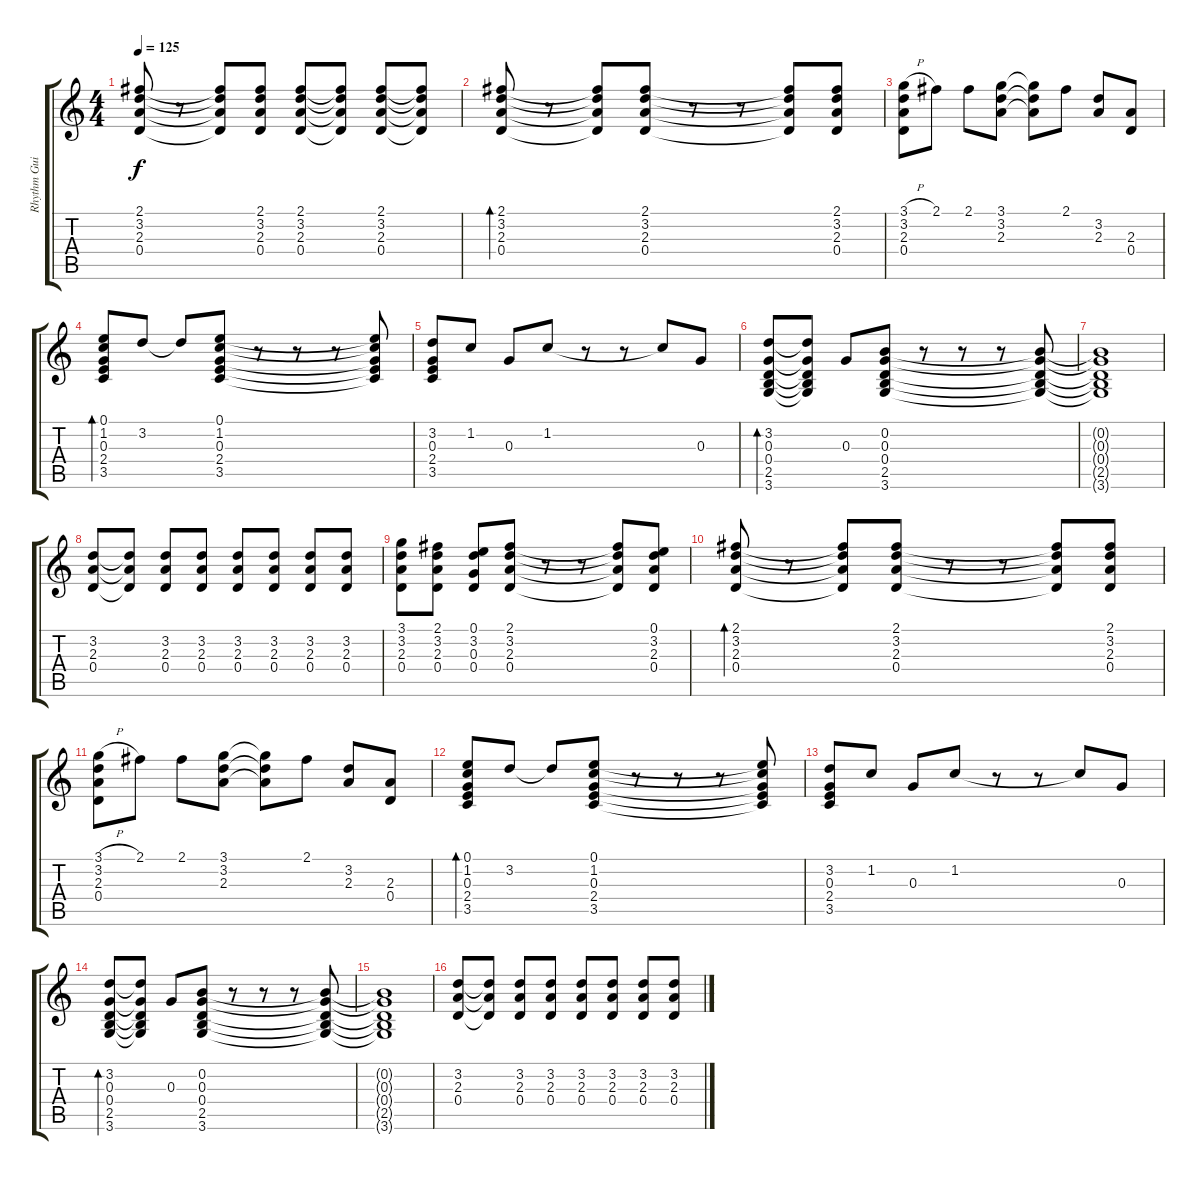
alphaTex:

\track ("Rhythm Guitar" "Rhythm Gui") {instrument overdrivenguitar}
\staff {score tabs}
\tuning (E4 B3 G3 D3 A2 E2) {hide}
\ts (4 4)
\tempo 125
\clef g2
\ks c
(2.1 3.2 2.3 0.4).8{dy f} r.8 (2.1{t} 3.2{t} 2.3{t} 0.4{t}).8 (2.1 3.2 2.3 0.4).8 (2.1 3.2 2.3 0.4).8 (2.1{t} 3.2{t} 2.3{t} 0.4{t}).8 (2.1 3.2 2.3 0.4).8 (2.1{t} 3.2{t} 2.3{t} 0.4{t}).8 |
(2.1 3.2 2.3 0.4).8{bd 60} r.8 (2.1{t} 3.2{t} 2.3{t} 0.4{t}).8 (2.1 3.2 2.3 0.4).8 r.8 r.8 (2.1{t} 3.2{t} 2.3{t} 0.4{t}).8 (2.1 3.2 2.3 0.4).8 |
(3.1{h} 3.2 2.3 0.4).8 2.1.8 2.1.8 (3.1 3.2 2.3).8 (3.1{t} 3.2{t} 2.3{t}).8 2.1.8 (3.2 2.3).8 (2.3 0.4).8 |
(0.1 1.2 0.3 2.4 3.5).8{bd 60} 3.2.8 3.2{t}.8 (0.1 1.2 0.3 2.4 3.5).8 r.8 r.8 r.8 (0.1{t} 1.2{t} 0.3{t} 2.4{t} 3.5{t}).8 |
(3.2 0.3 2.4 3.5).8 1.2.8 0.3.8 1.2.8 r.8 r.8 1.2{t}.8 0.3.8 |
(3.2 0.3 0.4 2.5 3.6).8{bd 60} (3.2{t} 0.3{t} 0.4{t} 2.5{t} 3.6{t}).8 0.3.8 (0.2 0.3 0.4 2.5 3.6).8 r.8 r.8 r.8 (0.2{t} 0.3{t} 0.4{t} 2.5{t} 3.6{t}).8 |
(0.2{t} 0.3{t} 0.4{t} 2.5{t} 3.6{t}).1 |
(3.2 2.3 0.4).8 (3.2{t} 2.3{t} 0.4{t}).8 (3.2 2.3 0.4).8 (3.2 2.3 0.4).8 (3.2 2.3 0.4).8 (3.2 2.3 0.4).8 (3.2 2.3 0.4).8 (3.2 2.3 0.4).8 |
(3.1 3.2 2.3 0.4).8 (2.1 3.2 2.3 0.4).8 (0.1 3.2 0.3 0.4).8 (2.1 3.2 2.3 0.4).8 r.8 r.8 (2.1{t} 3.2{t} 2.3{t} 0.4{t}).8 (0.1 3.2 2.3 0.4).8 |
(2.1 3.2 2.3 0.4).8{bd 60} r.8 (2.1{t} 3.2{t} 2.3{t} 0.4{t}).8 (2.1 3.2 2.3 0.4).8 r.8 r.8 (2.1{t} 3.2{t} 2.3{t} 0.4{t}).8 (2.1 3.2 2.3 0.4).8 |
(3.1{h} 3.2 2.3 0.4).8 2.1.8 2.1.8 (3.1 3.2 2.3).8 (3.1{t} 3.2{t} 2.3{t}).8 2.1.8 (3.2 2.3).8 (2.3 0.4).8 |
(0.1 1.2 0.3 2.4 3.5).8{bd 60} 3.2.8 3.2{t}.8 (0.1 1.2 0.3 2.4 3.5).8 r.8 r.8 r.8 (0.1{t} 1.2{t} 0.3{t} 2.4{t} 3.5{t}).8 |
(3.2 0.3 2.4 3.5).8 1.2.8 0.3.8 1.2.8 r.8 r.8 1.2{t}.8 0.3.8 |
(3.2 0.3 0.4 2.5 3.6).8{bd 60} (3.2{t} 0.3{t} 0.4{t} 2.5{t} 3.6{t}).8 0.3.8 (0.2 0.3 0.4 2.5 3.6).8 r.8 r.8 r.8 (0.2{t} 0.3{t} 0.4{t} 2.5{t} 3.6{t}).8 |
(0.2{t} 0.3{t} 0.4{t} 2.5{t} 3.6{t}).1 |
(3.2 2.3 0.4).8 (3.2{t} 2.3{t} 0.4{t}).8 (3.2 2.3 0.4).8 (3.2 2.3 0.4).8 (3.2 2.3 0.4).8 (3.2 2.3 0.4).8 (3.2 2.3 0.4).8 (3.2 2.3 0.4).8
